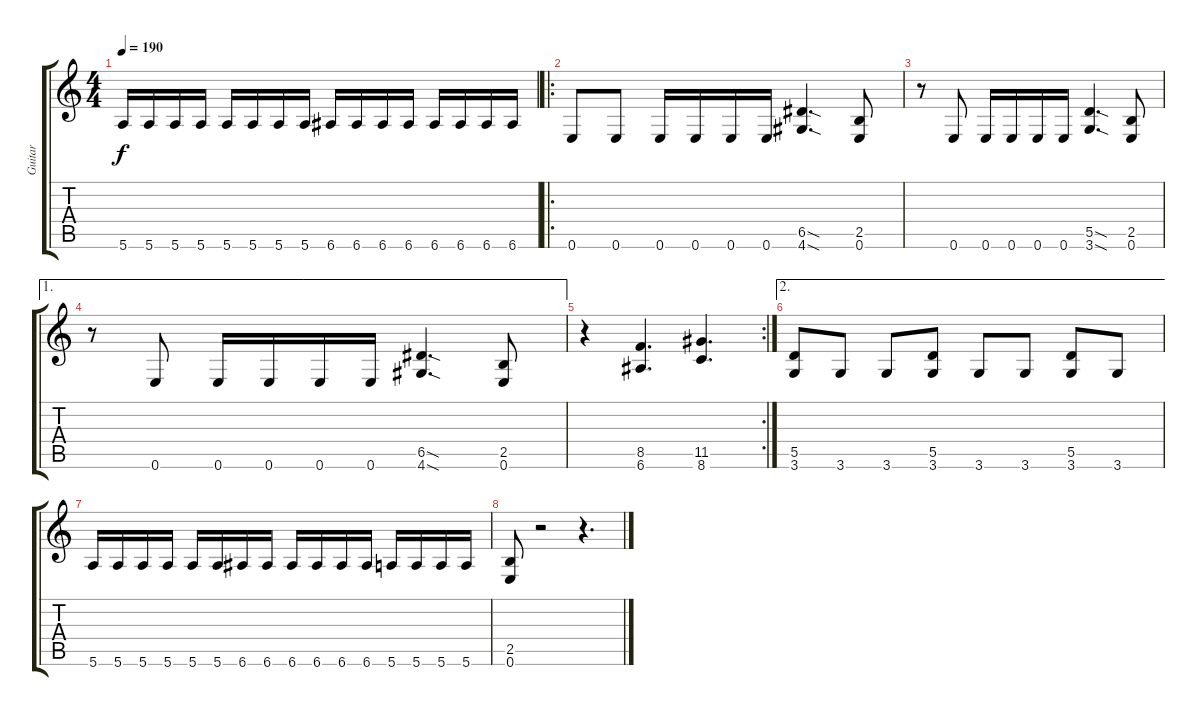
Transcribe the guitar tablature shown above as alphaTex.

\track ("Guitar" "Guitar") {instrument overdrivenguitar}
\staff {score tabs}
\tuning (E4 B3 G3 D3 A2 E2) {hide}
\ts (4 4)
\tempo 190
\clef g2
\ks c
5.6.16{dy f} 5.6.16 5.6.16 5.6.16 5.6.16 5.6.16 5.6.16 5.6.16 6.6.16 6.6.16 6.6.16 6.6.16 6.6.16 6.6.16 6.6.16 6.6.16 |
\ro
0.6.8 0.6.8 0.6.16 0.6.16 0.6.16 0.6.16 (6.5{sod} 4.6{sod}).4{d} (2.5 0.6).8 |
r.8 0.6.8 0.6.16 0.6.16 0.6.16 0.6.16 (5.5{sod} 3.6{sod}).4{d} (2.5 0.6).8 |
\ae 1
r.8 0.6.8 0.6.16 0.6.16 0.6.16 0.6.16 (6.5{sod} 4.6{sod}).4{d} (2.5 0.6).8 |
\rc 2
r.4 (8.5 6.6).4{d} (11.5 8.6).4{d} |
\ae 2
(5.5 3.6).8 3.6.8 3.6.8 (5.5 3.6).8 3.6.8 3.6.8 (5.5 3.6).8 3.6.8 |
5.6.16 5.6.16 5.6.16 5.6.16 5.6.16 5.6.16 6.6.16 6.6.16 6.6.16 6.6.16 6.6.16 6.6.16 5.6.16 5.6.16 5.6.16 5.6.16 |
(2.5 0.6).8 r.2 r.4{d}
